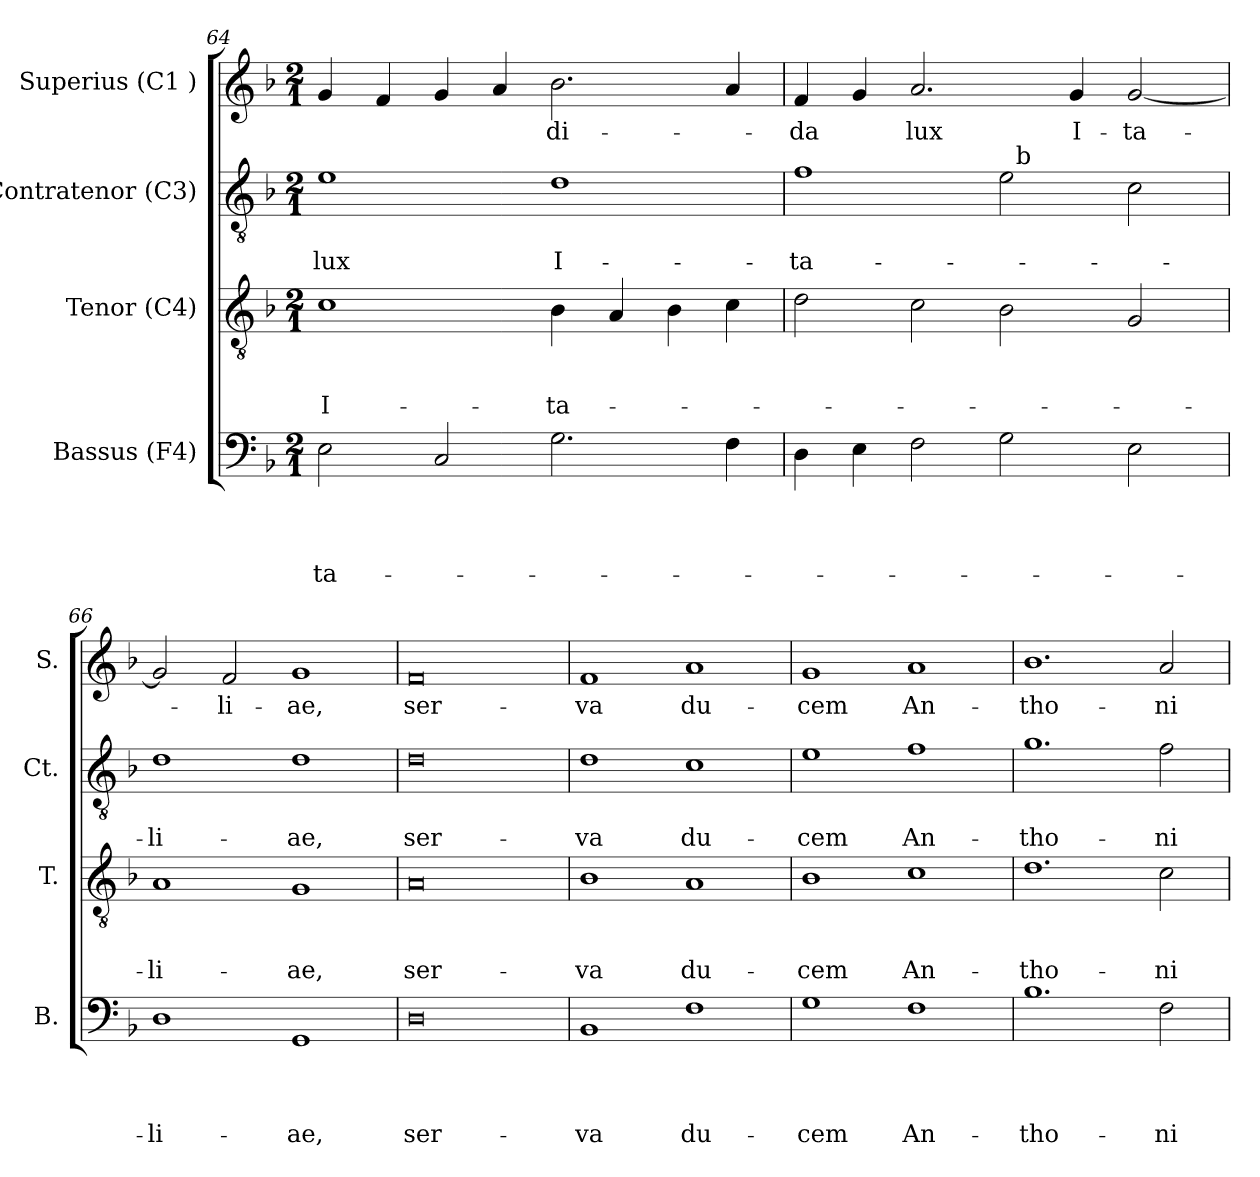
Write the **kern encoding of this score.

**kern	**text	**text	**text	**text	**kern	**text	**text	**text	**kern	**text	**text	**kern	**text
*part4	*part4	*part4	*part4	*part4	*part3	*part3	*part3	*part3	*part2	*part2	*part2	*part1	*part1
*staff4	*staff4	*staff4	*staff4	*staff4	*staff3	*staff3	*staff3	*staff3	*staff2	*staff2	*staff2	*staff1	*staff1
*I"Bassus (F4)	*	*	*	*	*I"Tenor (C4)	*	*	*	*I"Contratenor (C3)	*	*	*I"Superius (C1 )	*
*I'B.	*	*	*	*	*I'T.	*	*	*	*I'Ct.	*	*	*I'S.	*
*clefF4	*	*	*	*	*clefGv2	*	*	*	*clefGv2	*	*	*clefG2	*
*k[b-]	*	*	*	*	*k[b-]	*	*	*	*k[b-]	*	*	*k[b-]	*
*F:	*	*	*	*	*F:	*	*	*	*F:	*	*	*F:	*
*M2/1	*	*	*	*	*M2/1	*	*	*	*M2/1	*	*	*M2/1	*
=64	=64	=64	=64	=64	=64	=64	=64	=64	=64	=64	=64	=64	=64
!	!	!	!	!LO:LY:b	!	!	!	!LO:LY:b:rj	!	!	!LO:LY:b	!	!
2E\	.	.	.	-ta-	1c	.	.	I-	1e	.	lux	4g/	.
.	.	.	.	.	.	.	.	.	.	.	.	4f/	.
2C/	.	.	.	.	.	.	.	.	.	.	.	4g/	.
.	.	.	.	.	.	.	.	.	.	.	.	4a/	.
!	!	!	!	!	!	!	!	!LO:LY:b	!	!	!LO:LY:b:rj	!	!LO:LY:b
2.G\	.	.	.	.	4B-\	.	.	-ta-	1d	.	I-	2.b-\	-di-
.	.	.	.	.	4A/	.	.	.	.	.	.	.	.
.	.	.	.	.	4B-\	.	.	.	.	.	.	.	.
4F\	.	.	.	.	4c\	.	.	.	.	.	.	4a/	.
!!LO:LB:g=z
=65	=65	=65	=65	=65	=65	=65	=65	=65	=65	=65	=65	=65	=65
!	!	!	!	!	!	!	!	!	!	!	!LO:LY:b	!	!LO:LY:b
*	*	*	*	*	*	*	*	*	*^	*	*	*	*
4D\	.	.	.	.	2d\	.	.	.	1f	1ryy	.	-ta-	4f/	-da
4E\	.	.	.	.	.	.	.	.	.	.	.	.	4g/	.
!	!	!	!	!	!	!	!	!	!	!	!	!	!	!LO:LY:b
2F\	.	.	.	.	2c\	.	.	.	.	.	.	.	2.a/	lux
2G\	.	.	.	.	2B-\	.	.	.	2e\	32ryy	.	.	.	.
!	!	!	!	!	!	!	!	!	!	!LO:TX:a:t=b	!	!	!	!
.	.	.	.	.	.	.	.	.	.	2ryy	.	.	.	.
!	!	!	!	!	!	!	!	!	!	!	!	!	!	!LO:LY:b
.	.	.	.	.	.	.	.	.	.	.	.	.	4g/	I-
!	!	!	!	!	!	!	!	!	!	!	!	!	!	!LO:LY:b
2E\	.	.	.	.	2G/	.	.	.	2c\	.	.	.	[<2g/	-ta-
.	.	.	.	.	.	.	.	.	.	4...ryy	.	.	.	.
=66	=66	=66	=66	=66	=66	=66	=66	=66	=66	=66	=66	=66	=66	=66
!	!	!	!	!LO:LY:b:rj	!	!	!	!LO:LY:b:rj	!	!	!	!LO:LY:b:rj	!	!
*	*	*	*	*	*	*	*	*	*v	*v	*	*	*	*
1D	.	.	.	-li-	1A	.	.	-li-	1d	.	-li-	2g/]	.
!	!	!	!	!	!	!	!	!	!	!	!	!	!LO:LY:b
.	.	.	.	.	.	.	.	.	.	.	.	2f/	-li-
!	!	!	!	!LO:LY:b	!	!	!	!LO:LY:b	!	!	!LO:LY:b	!	!LO:LY:b
1GG	.	.	.	-ae,	1G	.	.	-ae,	1d	.	-ae,	1g	-ae,
=67	=67	=67	=67	=67	=67	=67	=67	=67	=67	=67	=67	=67	=67
!	!	!	!	!LO:LY:b:rj	!	!	!	!LO:LY:b:rj	!	!	!LO:LY:b:rj	!	!LO:LY:b:rj
0D	.	.	.	ser-	0A	.	.	ser-	0d	.	ser-	0f	ser-
=68	=68	=68	=68	=68	=68	=68	=68	=68	=68	=68	=68	=68	=68
!	!	!	!	!LO:LY:b	!	!	!	!LO:LY:b	!	!	!LO:LY:b	!	!LO:LY:b
1BB-	.	.	.	-va	1B-	.	.	-va	1d	.	-va	1f	-va
!	!	!	!	!LO:LY:b	!	!	!	!LO:LY:b	!	!	!LO:LY:b	!	!LO:LY:b
1F	.	.	.	du-	1A	.	.	du-	1c	.	du-	1a	du-
=69	=69	=69	=69	=69	=69	=69	=69	=69	=69	=69	=69	=69	=69
!	!	!	!	!LO:LY:b	!	!	!	!LO:LY:b	!	!	!LO:LY:b	!	!LO:LY:b
1G	.	.	.	-cem	1B-	.	.	-cem	1e	.	-cem	1g	-cem
!	!	!	!	!LO:LY:b	!	!	!	!LO:LY:b	!	!	!LO:LY:b	!	!LO:LY:b
1F	.	.	.	An-	1c	.	.	An-	1f	.	An-	1a	An-
!!LO:LB:g=z
=70	=70	=70	=70	=70	=70	=70	=70	=70	=70	=70	=70	=70	=70
!	!	!	!	!LO:LY:b	!	!	!	!LO:LY:b	!	!	!LO:LY:b	!	!LO:LY:b
1.B-	.	.	.	-tho-	1.d	.	.	-tho-	1.g	.	-tho-	1.b-	-tho-
!	!	!	!	!LO:LY:b	!	!	!	!LO:LY:b	!	!	!LO:LY:b	!	!LO:LY:b
2F\	.	.	.	-ni-	2c\	.	.	-ni-	2f\	.	-ni-	2a/	-ni-
=	=	=	=	=	=	=	=	=	=	=	=	=	=
*-	*-	*-	*-	*-	*-	*-	*-	*-	*-	*-	*-	*-	*-
